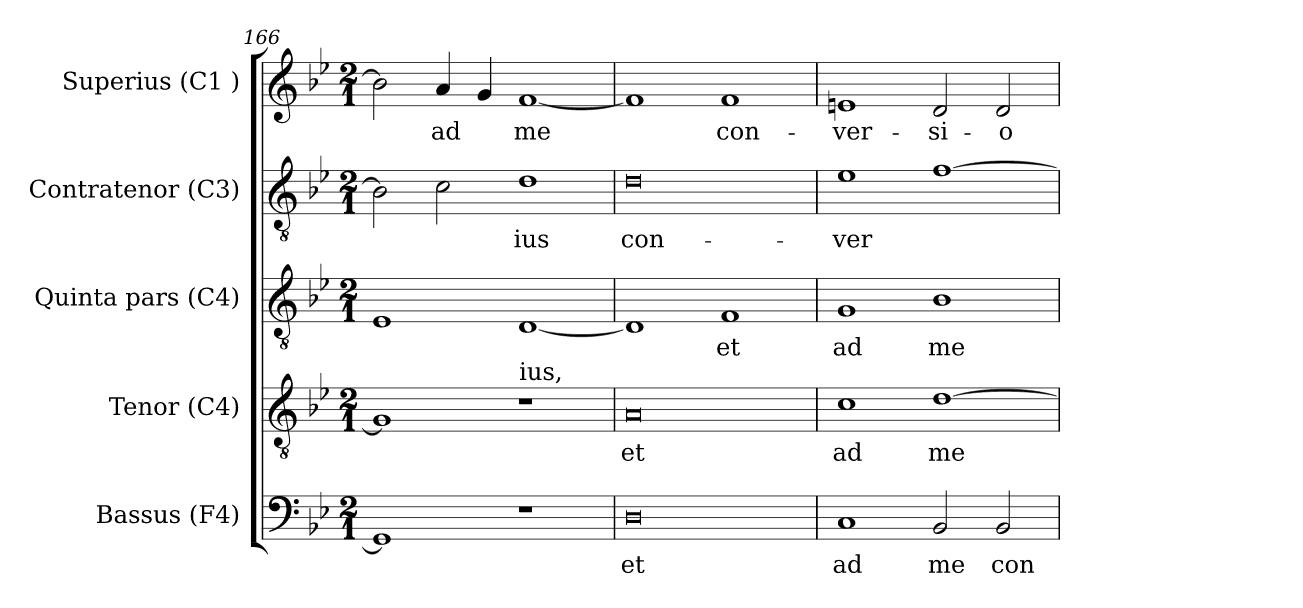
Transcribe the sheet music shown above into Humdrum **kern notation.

**kern	**text	**kern	**text	**kern	**text	**kern	**text	**kern	**text
*part5	*part5	*part4	*part4	*part3	*part3	*part2	*part2	*part1	*part1
*staff5	*staff5	*staff4	*staff4	*staff3	*staff3	*staff2	*staff2	*staff1	*staff1
*I"Bassus (F4)	*	*I"Tenor (C4)	*	*I"Quinta pars (C4)	*	*I"Contratenor (C3)	*	*I"Superius (C1 )	*
*I'B.	*	*I'T.	*	*I'QP.	*	*I'Ct.	*	*I'S.	*
*clefF4	*	*clefGv2	*	*clefGv2	*	*clefGv2	*	*clefG2	*
*k[b-e-]	*	*k[b-e-]	*	*k[b-e-]	*	*k[b-e-]	*	*k[b-e-]	*
*B-:	*	*B-:	*	*B-:	*	*B-:	*	*B-:	*
*M2/1	*	*M2/1	*	*M2/1	*	*M2/1	*	*M2/1	*
=166	=166	=166	=166	=166	=166	=166	=166	=166	=166
!	!LO:LY:b:cj	!	!LO:LY:b:cj	!	!LO:LY:b:cj	!	!LO:LY:b:cj	!	!LO:LY:b:cj
1GG]	.	1G]	.	1E-	--	2B-\]	--	2b-\]	.
!	!	!	!	!	!	!	!LO:LY:b:cj	!	!LO:LY:b:cj
.	.	.	.	.	.	2c\	--	4a/	ad
!	!	!	!	!	!	!	!	!	!LO:LY:b:cj
.	.	.	.	.	.	.	.	4g/	.
!	!	!LO:TX:a:t=ius,	!	!	!	!	!	!	!
!	!	!	!	!	!LO:LY:b:cj	!	!LO:LY:b:cj	!	!LO:LY:b:cj
1r	.	1r	.	[<1D	--	1d	-ius	[<1f	me
=167	=167	=167	=167	=167	=167	=167	=167	=167	=167
!	!LO:LY:b:cj	!	!LO:LY:b:cj	!	!LO:LY:b:cj	!	!LO:LY:b:cj	!	!LO:LY:b:cj
0D	et	0A	et	1D]	--	0d	con-	1f]	.
!	!	!	!	!	!LO:LY:b:cj	!	!	!	!LO:LY:b:cj
.	.	.	.	1F	-et	.	.	1f	con-
=168	=168	=168	=168	=168	=168	=168	=168	=168	=168
!	!LO:LY:b:cj	!	!LO:LY:b:cj	!	!LO:LY:b:cj	!	!LO:LY:b:cj	!	!LO:LY:b:cj
1C	ad	1c	ad	1G	ad	1e-	-ver-	1en	-ver-
!	!LO:LY:b:cj	!	!LO:LY:b:cj	!	!LO:LY:b:cj	!	!LO:LY:b:cj	!	!LO:LY:b:cj
2BB-/	me	[<1d	me	1B-	me	[<1f	--	2d/	-si-
!	!LO:LY:b:cj	!	!	!	!	!	!	!	!LO:LY:b:cj
2BB-/	con-	.	.	.	.	.	.	2d/	-o
=	=	=	=	=	=	=	=	=	=
*-	*-	*-	*-	*-	*-	*-	*-	*-	*-
